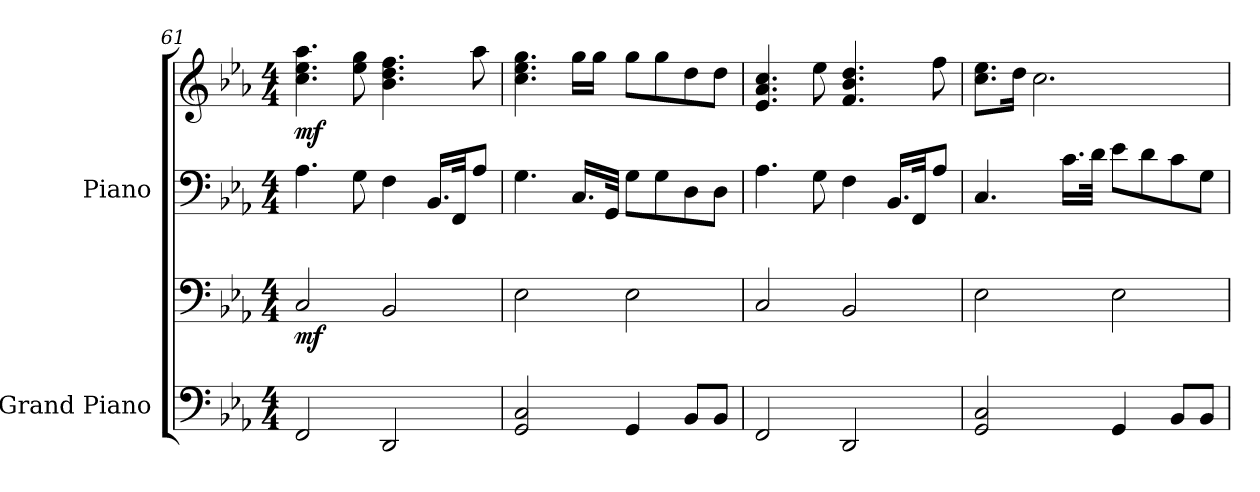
**kern	**kern	**dynam	**kern	**kern	**dynam
*part2	*part2	*part2	*part1	*part1	*part1
*staff4	*staff3	*staff3/4	*staff2	*staff1	*staff1/2
*I"Grand Piano	*	*	*I"Piano	*	*
*I'Pno.	*	*	*I'Pno.	*	*
*clefF4	*clefF4	*	*clefF4	*clefG2	*
*k[b-e-a-]	*k[b-e-a-]	*	*k[b-e-a-]	*k[b-e-a-]	*
*M4/4	*M4/4	*	*M4/4	*M4/4	*
=61	=61	=61	=61	=61	=61
!	!	!LO:DY:b	!	!	!LO:DY:b
2FF/	2C/	mf	4.A-\	4.cc\ 4.ee-\ 4.aa-\	mf
.	.	.	8G\	8ee-\ 8gg\	.
2DD/	2BB-/	.	4F\	4.b-\ 4.dd\ 4.ff\	.
.	.	.	16.BB-/LL	.	.
.	.	.	32FF/JK	.	.
.	.	.	8A-/J	8aa-\	.
!!LO:PB:g=z
=62	=62	=62	=62	=62	=62
2GG/ 2C/	2E-\	.	4.G\	4.cc\ 4.ee-\ 4.gg\	.
.	.	.	16.C/LL	16gg\LL	.
.	.	.	.	16gg\JJ	.
.	.	.	32GG/JJk	.	.
4GG/	2E-\	.	8G\L	8gg\L	.
.	.	.	8G\	8gg\	.
8BB-/L	.	.	8D\	8dd\	.
8BB-/J	.	.	8D\J	8dd\J	.
=63	=63	=63	=63	=63	=63
2FF/	2C/	.	4.A-\	4.e-/ 4.a-/ 4.cc/	.
.	.	.	8G\	8ee-\	.
2DD/	2BB-/	.	4F\	4.f/ 4.b-/ 4.dd/	.
.	.	.	16.BB-/LL	.	.
.	.	.	32FF/JK	.	.
.	.	.	8A-/J	8ff\	.
=64	=64	=64	=64	=64	=64
2GG/ 2C/	2E-\	.	4.C/	8.cc\ 8.ee-\L	.
.	.	.	.	16dd\Jk	.
.	.	.	.	2.cc\	.
.	.	.	16.c\LL	.	.
.	.	.	32d\JJk	.	.
4GG/	2E-\	.	8e-\L	.	.
.	.	.	8d\	.	.
8BB-/L	.	.	8c\	.	.
8BB-/J	.	.	8G\J	.	.
=	=	=	=	=	=
*-	*-	*-	*-	*-	*-
